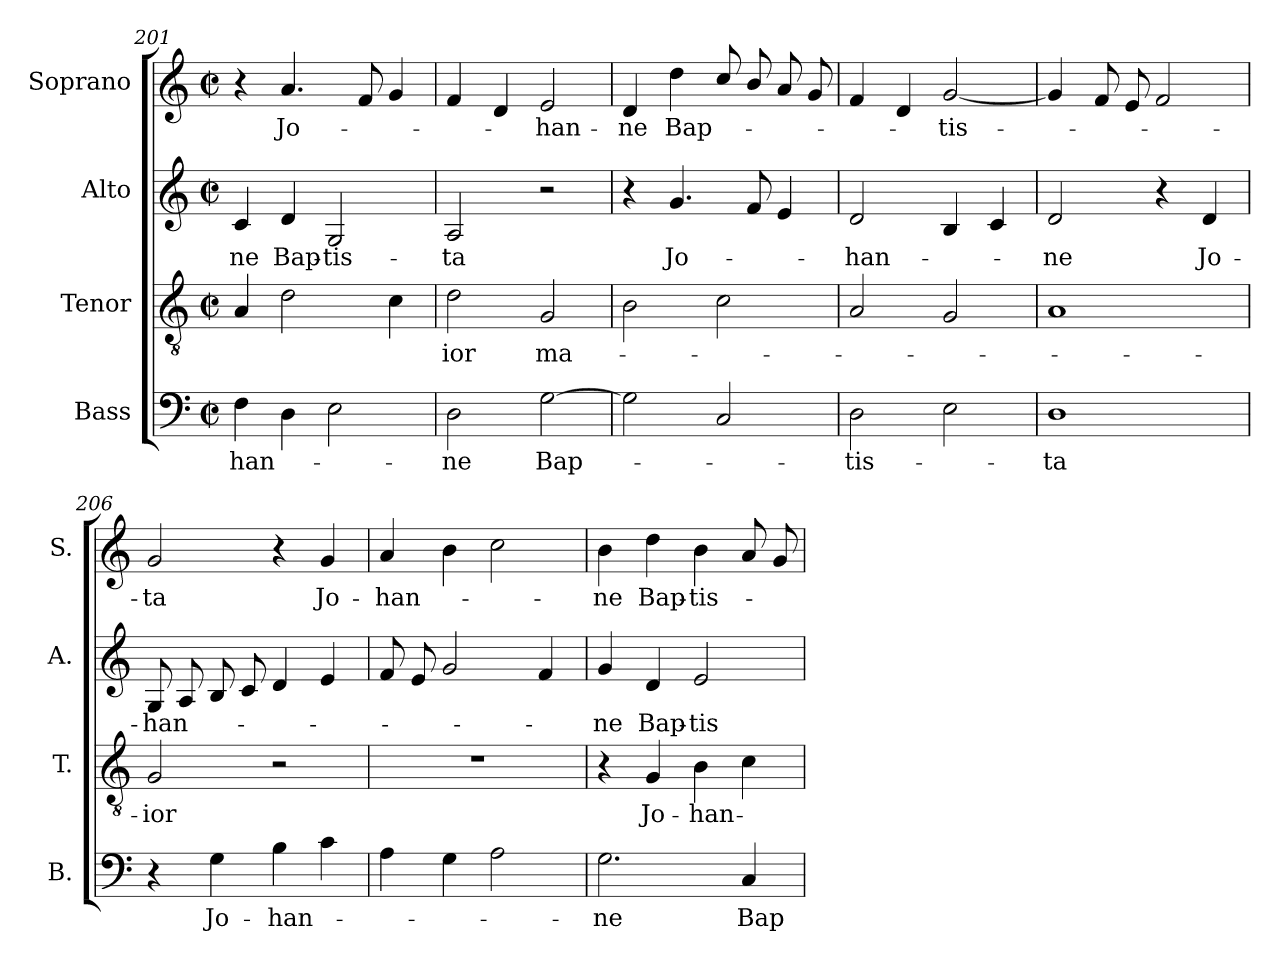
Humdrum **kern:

**kern	**text	**kern	**text	**kern	**text	**kern	**text
*part4	*part4	*part3	*part3	*part2	*part2	*part1	*part1
*staff4	*staff4	*staff3	*staff3	*staff2	*staff2	*staff1	*staff1
*I"Bass	*	*I"Tenor	*	*I"Alto	*	*I"Soprano	*
*I'B.	*	*I'T.	*	*I'A.	*	*I'S.	*
*clefF4	*	*clefGv2	*	*clefG2	*	*clefG2	*
*	*	*ITrd7c12	*	*	*	*	*
*k[]	*	*k[]	*	*k[]	*	*k[]	*
*C:	*	*C:	*	*C:	*	*C:	*
*M2/2	*	*M2/2	*	*M2/2	*	*M2/2	*
*met(c|)	*	*met(c|)	*	*met(c|)	*	*met(c|)	*
=201	=201	=201	=201	=201	=201	=201	=201
!	!LO:LY:b:color=#000000	!	!	!	!	!	!
!	!	!	!	!	!LO:LY:b:color=#000000	!	!
4Fi\	-han-	4AAi/	.	4ci/	-ne	4r	.
!	!	!	!	!	!LO:LY:b:color=#000000	!	!
!	!	!	!	!	!	!	!LO:LY:b:color=#000000
4Di\	.	2Di\	.	4di/	Bap-	4.ai/	Jo-
!	!	!	!	!	!LO:LY:b:color=#000000	!	!
2Ei\	.	.	.	2Gi/	-tis-	.	.
.	.	.	.	.	.	8fi/	.
.	.	4Ci\	.	.	.	4gi/	.
=202	=202	=202	=202	=202	=202	=202	=202
!	!LO:LY:b:color=#000000	!	!	!	!	!	!
!	!	!	!LO:LY:b:color=#000000	!	!	!	!
!	!	!	!	!	!LO:LY:b:color=#000000	!	!
2Di\	-ne	2Di\	-ior	2Ai/	-ta	4fi/	.
.	.	.	.	.	.	4di/	.
!	!LO:LY:b:color=#000000	!	!	!	!	!	!
!	!	!	!LO:LY:b:color=#000000	!	!	!	!
!	!	!	!	!	!	!	!LO:LY:b:color=#000000
[2Gi\	Bap-	2GGi/	ma-	2r	.	2ei/	-han-
!!LO:LB:g=z
=203	=203	=203	=203	=203	=203	=203	=203
!	!	!	!	!	!	!	!LO:LY:b:color=#000000
2Gi\]	.	2BBi\	.	4r	.	4di/	-ne
!	!	!	!	!	!LO:LY:b:color=#000000	!	!
!	!	!	!	!	!	!	!LO:LY:b:color=#000000
.	.	.	.	4.gi/	Jo-	4ddi\	Bap-
2Ci/	.	2Ci\	.	.	.	8cci/	.
.	.	.	.	8fi/	.	8bi/	.
.	.	.	.	4ei/	.	8ai/	.
.	.	.	.	.	.	8gi/	.
=204	=204	=204	=204	=204	=204	=204	=204
!	!LO:LY:b:color=#000000	!	!	!	!	!	!
!	!	!	!	!	!LO:LY:b:color=#000000	!	!
2Di\	-tis-	2AAi/	.	2di/	-han-	4fi/	.
.	.	.	.	.	.	4di/	.
!	!	!	!	!	!	!	!LO:LY:b:color=#000000
2Ei\	.	2GGi/	.	4Bi/	.	[2gi/	-tis-
.	.	.	.	4ci/	.	.	.
=205	=205	=205	=205	=205	=205	=205	=205
!	!LO:LY:b:color=#000000	!	!	!	!	!	!
!	!	!	!	!	!LO:LY:b:color=#000000	!	!
1Di	-ta	1AAi	.	2di/	-ne	4gi/]	.
.	.	.	.	.	.	8fi/	.
.	.	.	.	.	.	8ei/	.
.	.	.	.	4r	.	2fi/	.
!	!	!	!	!	!LO:LY:b:color=#000000	!	!
.	.	.	.	4di/	Jo-	.	.
=206	=206	=206	=206	=206	=206	=206	=206
!	!	!	!LO:LY:b:color=#000000	!	!	!	!
!	!	!	!	!	!LO:LY:b:color=#000000	!	!
!	!	!	!	!	!	!	!LO:LY:b:color=#000000
4r	.	2GGi/	-ior	8Gi/	-han-	2gi/	-ta
.	.	.	.	8Ai/	.	.	.
!	!LO:LY:b:color=#000000	!	!	!	!	!	!
4Gi\	Jo-	.	.	8Bi/	.	.	.
.	.	.	.	8ci/	.	.	.
!	!LO:LY:b:color=#000000	!	!	!	!	!	!
4Bi\	-han-	2r	.	4di/	.	4r	.
!	!	!	!	!	!	!	!LO:LY:b:color=#000000
4ci\	.	.	.	4ei/	.	4gi/	Jo-
=207	=207	=207	=207	=207	=207	=207	=207
!	!	!	!	!	!	!	!LO:LY:b:color=#000000
4Ai\	.	1r	.	8fi/	.	4ai/	-han-
.	.	.	.	8ei/	.	.	.
4Gi\	.	.	.	2gi/	.	4bi\	.
2Ai\	.	.	.	.	.	2cci\	.
.	.	.	.	4fi/	.	.	.
=208	=208	=208	=208	=208	=208	=208	=208
!	!LO:LY:b:color=#000000	!	!	!	!	!	!
!	!	!	!	!	!LO:LY:b:color=#000000	!	!
!	!	!	!	!	!	!	!LO:LY:b:color=#000000
2.Gi\	-ne	4r	.	4gi/	-ne	4bi\	-ne
!	!	!	!LO:LY:b:color=#000000	!	!	!	!
!	!	!	!	!	!LO:LY:b:color=#000000	!	!
!	!	!	!	!	!	!	!LO:LY:b:color=#000000
.	.	4GGi/	Jo-	4di/	Bap-	4ddi\	Bap-
!	!	!	!LO:LY:b:color=#000000	!	!	!	!
!	!	!	!	!	!LO:LY:b:color=#000000	!	!
!	!	!	!	!	!	!	!LO:LY:b:color=#000000
.	.	4BBi\	-han-	2ei/	-tis-	4bi\	-tis-
!	!LO:LY:b:color=#000000	!	!	!	!	!	!
4Ci/	Bap-	4Ci\	.	.	.	8ai/	.
.	.	.	.	.	.	8gi/	.
=	=	=	=	=	=	=	=
*-	*-	*-	*-	*-	*-	*-	*-
